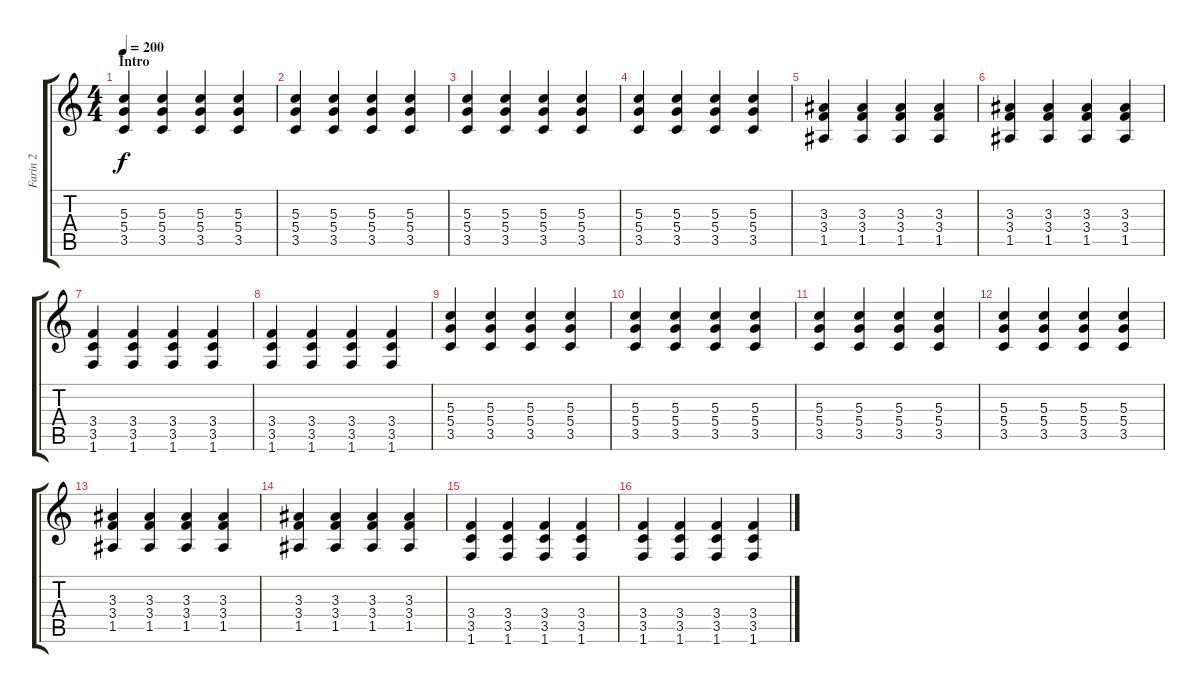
\track ("Farin 2" "Farin 2") {instrument overdrivenguitar}
\staff {score tabs}
\tuning (E4 B3 G3 D3 A2 E2) {hide}
\ts (4 4)
\section ("" "Intro")
\tempo 200
\clef g2
\ks c
(5.3 5.4 3.5).4{dy f} (5.3 5.4 3.5).4 (5.3 5.4 3.5).4 (5.3 5.4 3.5).4 |
(5.3 5.4 3.5).4 (5.3 5.4 3.5).4 (5.3 5.4 3.5).4 (5.3 5.4 3.5).4 |
(5.3 5.4 3.5).4 (5.3 5.4 3.5).4 (5.3 5.4 3.5).4 (5.3 5.4 3.5).4 |
(5.3 5.4 3.5).4 (5.3 5.4 3.5).4 (5.3 5.4 3.5).4 (5.3 5.4 3.5).4 |
(3.3 3.4 1.5).4 (3.3 3.4 1.5).4 (3.3 3.4 1.5).4 (3.3 3.4 1.5).4 |
(3.3 3.4 1.5).4 (3.3 3.4 1.5).4 (3.3 3.4 1.5).4 (3.3 3.4 1.5).4 |
(3.4 3.5 1.6).4 (3.4 3.5 1.6).4 (3.4 3.5 1.6).4 (3.4 3.5 1.6).4 |
(3.4 3.5 1.6).4 (3.4 3.5 1.6).4 (3.4 3.5 1.6).4 (3.4 3.5 1.6).4 |
(5.3 5.4 3.5).4 (5.3 5.4 3.5).4 (5.3 5.4 3.5).4 (5.3 5.4 3.5).4 |
(5.3 5.4 3.5).4 (5.3 5.4 3.5).4 (5.3 5.4 3.5).4 (5.3 5.4 3.5).4 |
(5.3 5.4 3.5).4 (5.3 5.4 3.5).4 (5.3 5.4 3.5).4 (5.3 5.4 3.5).4 |
(5.3 5.4 3.5).4 (5.3 5.4 3.5).4 (5.3 5.4 3.5).4 (5.3 5.4 3.5).4 |
(3.3 3.4 1.5).4 (3.3 3.4 1.5).4 (3.3 3.4 1.5).4 (3.3 3.4 1.5).4 |
(3.3 3.4 1.5).4 (3.3 3.4 1.5).4 (3.3 3.4 1.5).4 (3.3 3.4 1.5).4 |
(3.4 3.5 1.6).4 (3.4 3.5 1.6).4 (3.4 3.5 1.6).4 (3.4 3.5 1.6).4 |
(3.4 3.5 1.6).4 (3.4 3.5 1.6).4 (3.4 3.5 1.6).4 (3.4 3.5 1.6).4
